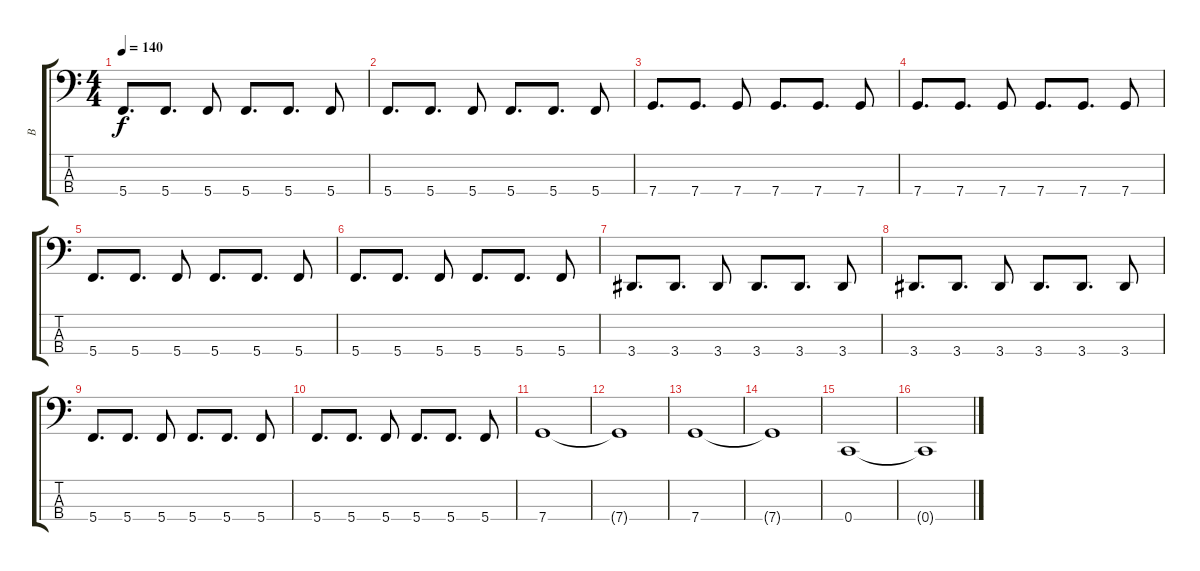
\track ("B" "B") {instrument electricbassfinger}
\staff {score tabs}
\tuning (F2 C2 G1 C1) {hide}
\ts (4 4)
\tempo 140
\clef f4
\ks c
5.4.8{d dy f} 5.4.8{d} 5.4.8 5.4.8{d} 5.4.8{d} 5.4.8 |
5.4.8{d} 5.4.8{d} 5.4.8 5.4.8{d} 5.4.8{d} 5.4.8 |
7.4.8{d} 7.4.8{d} 7.4.8 7.4.8{d} 7.4.8{d} 7.4.8 |
7.4.8{d} 7.4.8{d} 7.4.8 7.4.8{d} 7.4.8{d} 7.4.8 |
5.4.8{d} 5.4.8{d} 5.4.8 5.4.8{d} 5.4.8{d} 5.4.8 |
5.4.8{d} 5.4.8{d} 5.4.8 5.4.8{d} 5.4.8{d} 5.4.8 |
3.4.8{d} 3.4.8{d} 3.4.8 3.4.8{d} 3.4.8{d} 3.4.8 |
3.4.8{d} 3.4.8{d} 3.4.8 3.4.8{d} 3.4.8{d} 3.4.8 |
5.4.8{d} 5.4.8{d} 5.4.8 5.4.8{d} 5.4.8{d} 5.4.8 |
5.4.8{d} 5.4.8{d} 5.4.8 5.4.8{d} 5.4.8{d} 5.4.8 |
7.4.1 |
7.4{t}.1 |
7.4.1 |
7.4{t}.1 |
0.4.1 |
0.4{t}.1
